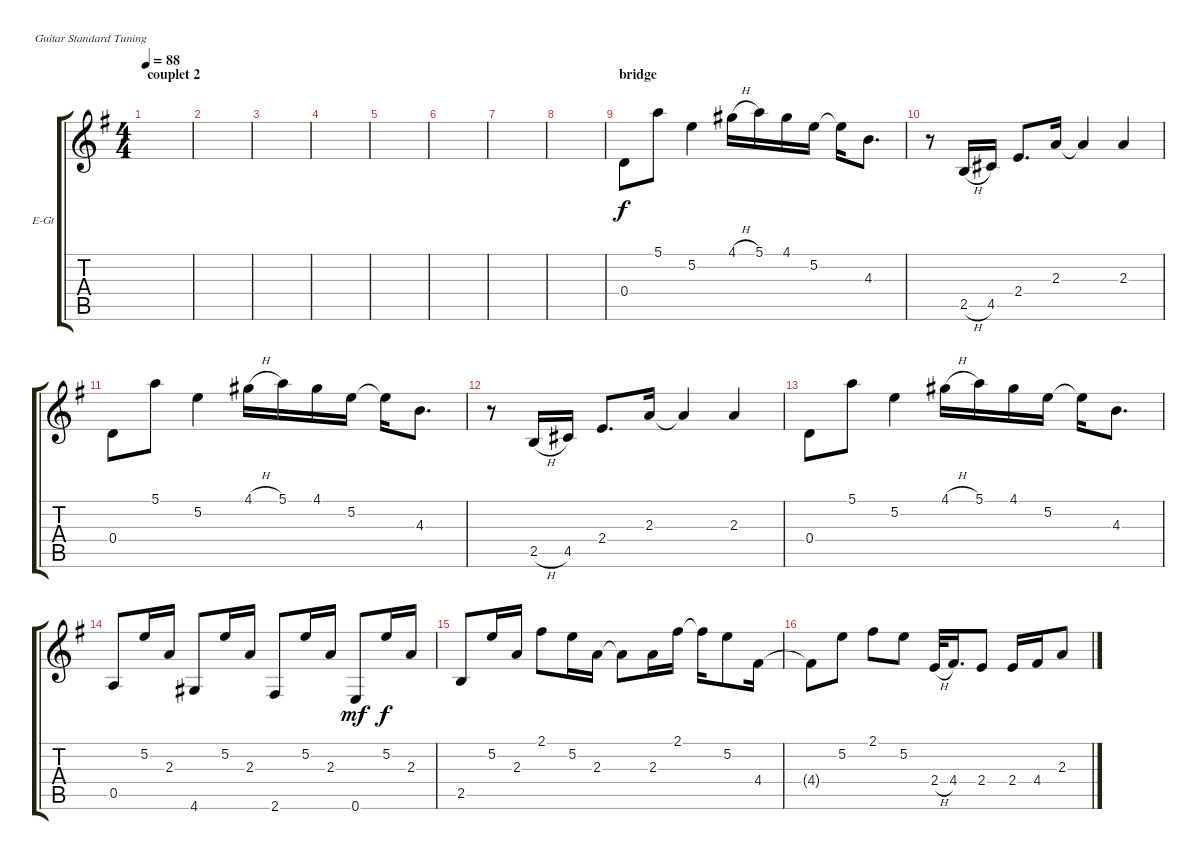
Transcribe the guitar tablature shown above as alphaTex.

\defaultSystemsLayout 4
\bracketExtendMode groupsimilarinstruments
\firstSystemTrackNameOrientation horizontal
\otherSystemsTrackNameOrientation horizontal
\track ("Electric Guitar" "E-Gt") {instrument electricguitarclean}
\staff {score tabs}
\tuning (E4 B3 G3 D3 A2 E2)
\ts (4 4)
\section ("" "couplet 2")
\tempo 88
\clef g2
\scale
0.333333
\ks eminor
|
\scale
0.333333 |
\scale
0.333333 |
\scale
0.333333 |
\scale
0.333333 |
\scale
0.333333 |
\scale
0.333333 |
\scale
0.333333 |
\section ("" "bridge")
\scale
0.333333 0.4.8 5.1.8 5.2.4 4.1{h}.16 5.1.16 4.1.16 5.2.16 5.2{t}.16 4.3.8{d} |
\scale
0.333333 r.8 2.5{h}.16 4.5.16 2.4.8{d} 2.3.16 2.3{t}.4 2.3.4 |
\scale
0.333333 0.4.8 5.1.8 5.2.4 4.1{h}.16 5.1.16 4.1.16 5.2.16 5.2{t}.16 4.3.8{d} |
\scale
0.333333 r.8 2.5{h}.16 4.5.16 2.4.8{d} 2.3.16 2.3{t}.4 2.3.4 |
\scale
0.333333 0.4.8 5.1.8 5.2.4 4.1{h}.16 5.1.16 4.1.16 5.2.16 5.2{t}.16 4.3.8{d} |
\scale
0.333333 0.5.8 5.2.16 2.3.16 4.6.8 5.2.16 2.3.16 2.6.8 5.2.16 2.3.16 0.6.8{dy mf} 5.2.16{dy f} 2.3.16 |
\scale
0.333333 2.5.8 5.2.16 2.3.16 2.1.8 5.2.16 2.3.16 2.3{t}.8 2.3.16 2.1.16 2.1{t}.16 5.2.8 4.4.16 |
4.4{t}.8 5.2.8 2.1.8 5.2.8 2.4{h}.32 4.4.16{d} 2.4.8 2.4.16 4.4.16 2.3.8
